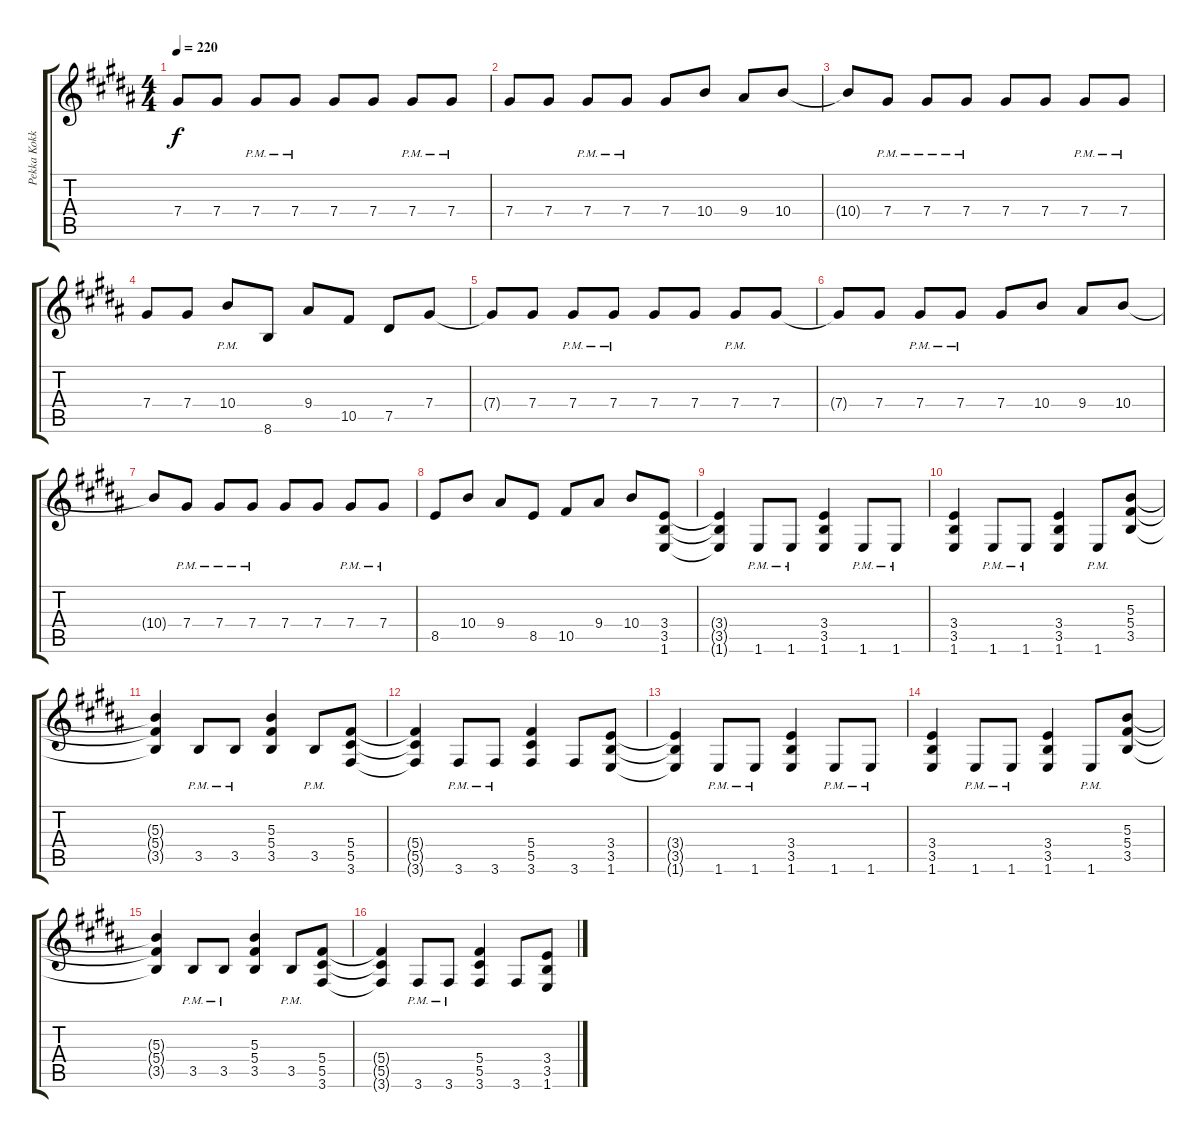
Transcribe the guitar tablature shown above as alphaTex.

\track ("Pekka Kokko" "Pekka Kokk") {instrument distortionguitar}
\staff {score tabs}
\tuning (Eb4 Bb3 Gb3 Db3 Ab2 Eb2) {hide}
\ts (4 4)
\tempo 220
\clef g2
\ks g#minor
7.4{t}.8{dy f} 7.4.8 7.4{pm}.8 7.4{pm}.8 7.4.8 7.4.8 7.4{pm}.8 7.4{pm}.8 |
\ks b
7.4.8 7.4.8 7.4{pm}.8 7.4{pm}.8 7.4.8 10.4.8 9.4.8 10.4.8 |
\ks g#minor
10.4{t}.8 7.4{pm}.8 7.4{pm}.8 7.4{pm}.8 7.4.8 7.4.8 7.4{pm}.8 7.4{pm}.8 |
\ks b
7.4.8 7.4.8 10.4{pm}.8 8.6.8 9.4.8 10.5.8 7.5.8 7.4.8 |
\ks g#minor
7.4{t}.8 7.4.8 7.4{pm}.8 7.4{pm}.8 7.4.8 7.4.8 7.4{pm}.8 7.4.8 |
\ks b
7.4{t}.8 7.4.8 7.4{pm}.8 7.4{pm}.8 7.4.8 10.4.8 9.4.8 10.4.8 |
\ks g#minor
10.4{t}.8 7.4{pm}.8 7.4{pm}.8 7.4{pm}.8 7.4.8 7.4.8 7.4{pm}.8 7.4{pm}.8 |
\ks b
8.5.8 10.4.8 9.4.8 8.5.8 10.5.8 9.4.8 10.4.8 (3.4 3.5 1.6).8 |
(3.4{t} 3.5{t} 1.6{t}).4 1.6{pm}.8 1.6{pm}.8 (3.4 3.5 1.6).4 1.6{pm}.8 1.6{pm}.8 |
(3.4 3.5 1.6).4 1.6{pm}.8 1.6{pm}.8 (3.4 3.5 1.6).4 1.6{pm}.8 (5.3 5.4 3.5).8 |
(5.3{t} 5.4{t} 3.5{t}).4 3.5{pm}.8 3.5{pm}.8 (5.3 5.4 3.5).4 3.5{pm}.8 (5.4 5.5 3.6).8 |
(5.4{t} 5.5{t} 3.6{t}).4 3.6{pm}.8 3.6{pm}.8 (5.4 5.5 3.6).4 3.6.8 (3.4 3.5 1.6).8 |
(3.4{t} 3.5{t} 1.6{t}).4 1.6{pm}.8 1.6{pm}.8 (3.4 3.5 1.6).4 1.6{pm}.8 1.6{pm}.8 |
(3.4 3.5 1.6).4 1.6{pm}.8 1.6{pm}.8 (3.4 3.5 1.6).4 1.6{pm}.8 (5.3 5.4 3.5).8 |
(5.3{t} 5.4{t} 3.5{t}).4 3.5{pm}.8 3.5{pm}.8 (5.3 5.4 3.5).4 3.5{pm}.8 (5.4 5.5 3.6).8 |
(5.4{t} 5.5{t} 3.6{t}).4 3.6{pm}.8 3.6{pm}.8 (5.4 5.5 3.6).4 3.6.8 (3.4 3.5 1.6).8
